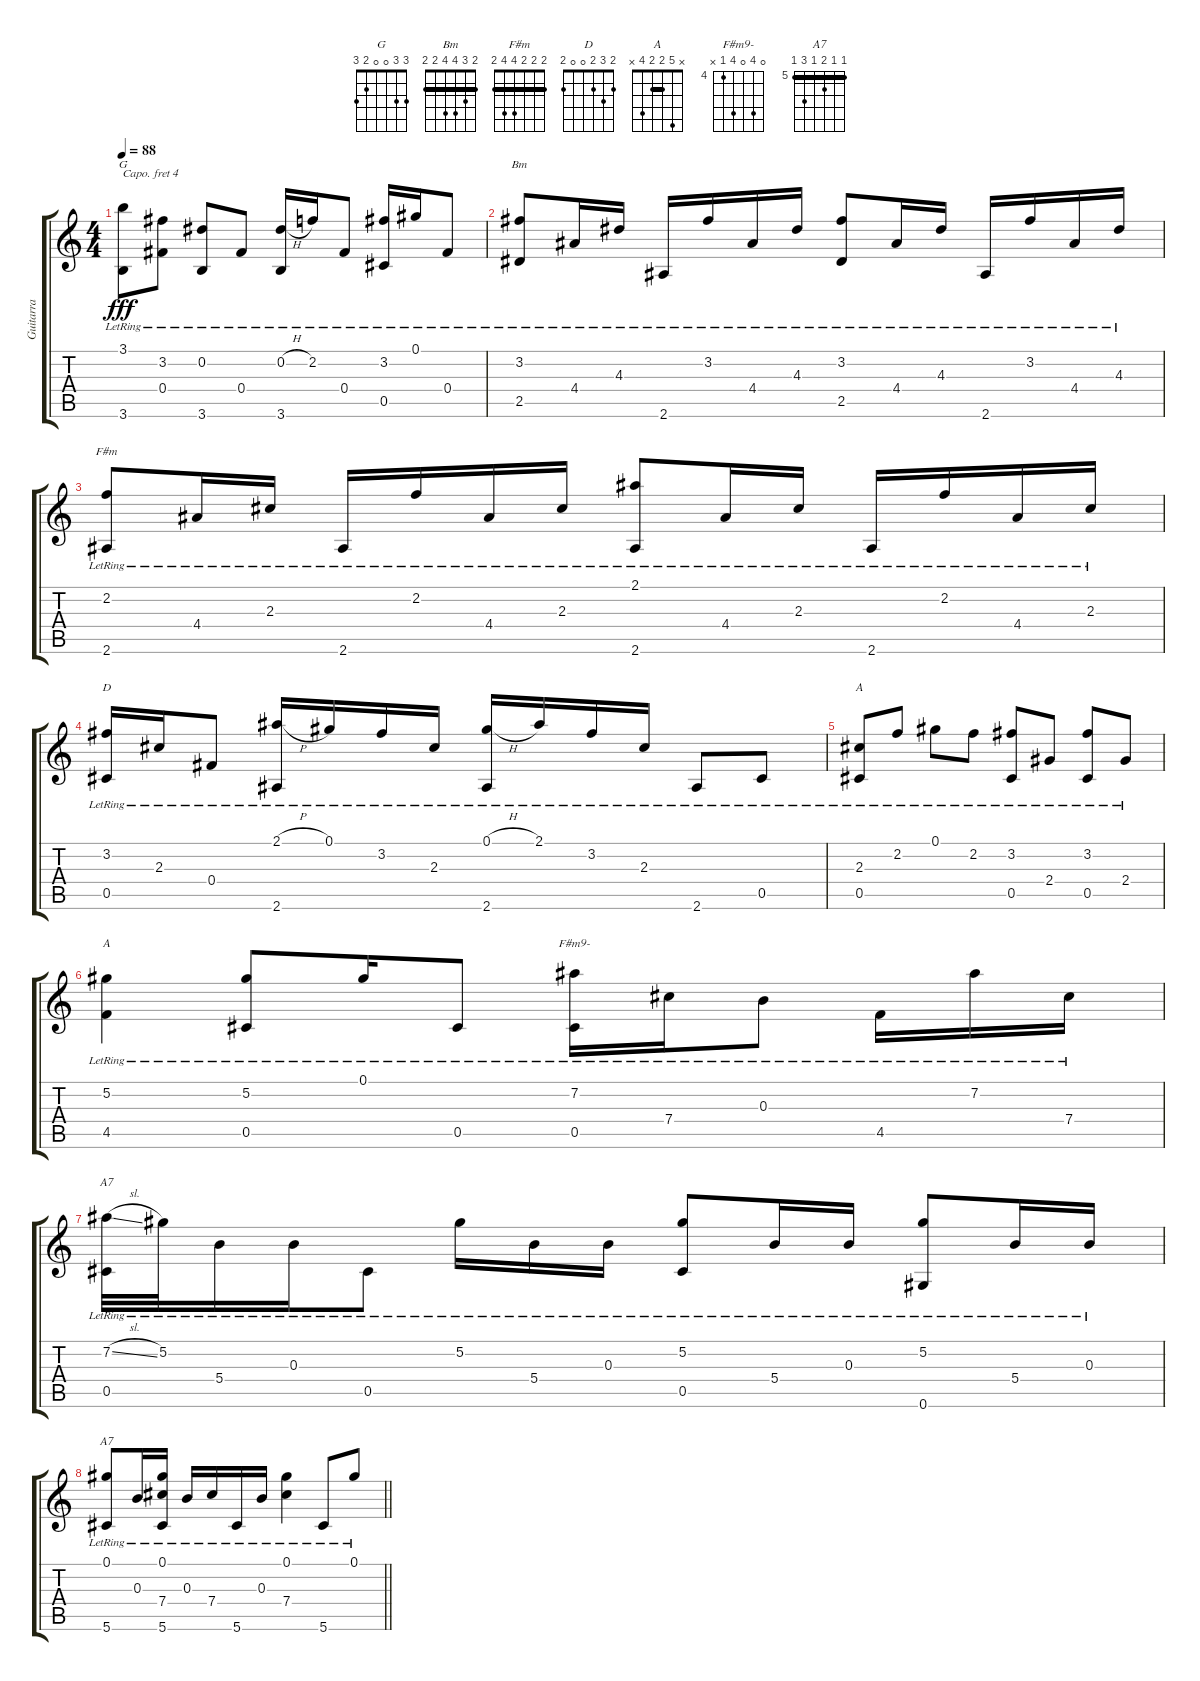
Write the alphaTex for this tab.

\track ("Guitarra" "Guitarra") {instrument electricguitarjazz}
\staff {score tabs}
\capo 4
\tuning (E4 B3 G3 D3 A2 E2) {hide}
\chord ("G" 3 3 0 0 2 3)
\chord ("Bm" 2 3 4 4 2 2) {barre 2}
\chord ("F#m" 2 2 2 4 4 2) {barre 2}
\chord ("D" 2 3 2 0 0 2)
\chord ("A" 0 2 2 2 0 x)
\chord ("A" x 5 2 2 4 x) {barre 2}
\chord ("F#m9-" 0 7 0 7 4 x) {firstfret 4}
\chord ("A7" 0 5 0 5 0 0) {firstfret 5}
\chord ("A7" 5 5 6 5 7 5) {firstfret 5 barre 5}
\ts (4 4)
\tempo 88
\clef g2
\ks c
(3.1{lr} 3.6{lr}).8{ch "G" dy fff} (3.2{lr} 0.4{lr}).8 (0.2{lr} 3.6{lr}).8 0.4{lr}.8 (0.2{h lr} 3.6{lr}).16 2.2{lr}.16 0.4{lr}.8 (3.2{lr} 0.5{lr}).16 0.1{lr}.16 0.4{lr}.8 |
(3.2{lr} 2.5{lr}).8{ch "Bm"} 4.4{lr}.16 4.3{lr}.16 2.6{lr}.16 3.2{lr}.16 4.4{lr}.16 4.3{lr}.16 (3.2{lr} 2.5{lr}).8 4.4{lr}.16 4.3{lr}.16 2.6{lr}.16 3.2{lr}.16 4.4{lr}.16 4.3{lr}.16 |
(2.2{lr} 2.6{lr}).8{ch "F#m"} 4.4{lr}.16 2.3{lr}.16 2.6{lr}.16 2.2{lr}.16 4.4{lr}.16 2.3{lr}.16 (2.1{lr} 2.6{lr}).8 4.4{lr}.16 2.3{lr}.16 2.6{lr}.16 2.2{lr}.16 4.4{lr}.16 2.3{lr}.16 |
(3.2{lr} 0.5{lr}).16{ch "D"} 2.3{lr}.16 0.4{lr}.8 (2.1{h lr} 2.6{lr}).16 0.1{lr}.16 3.2{lr}.16 2.3{lr}.16 (0.1{h lr} 2.6{lr}).16 2.1{lr}.16 3.2{lr}.16 2.3{lr}.16 2.6{lr}.8 0.5{lr}.8 |
(2.3{lr} 0.5{lr}).8{ch "A"} 2.2{lr}.8 0.1{lr}.8 2.2{lr}.8 (3.2{lr} 0.5{lr}).8 2.4{lr}.8 (3.2{lr} 0.5{lr}).8 2.4{lr}.8 |
(5.2{lr} 4.5{lr}).4{ch "A"} (5.2{lr} 0.5{lr}).8 0.1{lr}.16 0.5{lr}.8 (7.2{lr} 0.5{lr}).16{ch "F#m9-"} 7.4{lr}.16 0.3{lr}.8 4.5{lr}.16 7.2{lr}.16 7.4{lr}.16 |
(7.2{sl lr} 0.5{lr}).32{ch "A7"} 5.2{lr}.32 5.4{lr}.16 0.3{lr}.16 0.5{lr}.8 5.2{lr}.16 5.4{lr}.16 0.3{lr}.16 (5.2{lr} 0.5{lr}).8 5.4{lr}.16 0.3{lr}.16 (5.2{lr} 0.6{lr}).8 5.4{lr}.16 0.3{lr}.16 |
\barLineRight lightlight
(0.1{lr} 5.6{lr}).8{ch "A7"} 0.3{lr}.16 (0.1{lr} 7.4{lr} 5.6{lr}).16 0.3{lr}.16 7.4{lr}.16 5.6{lr}.16 0.3{lr}.16 (0.1{lr} 7.4{lr}).4 5.6{lr}.8 0.1{lr}.8
